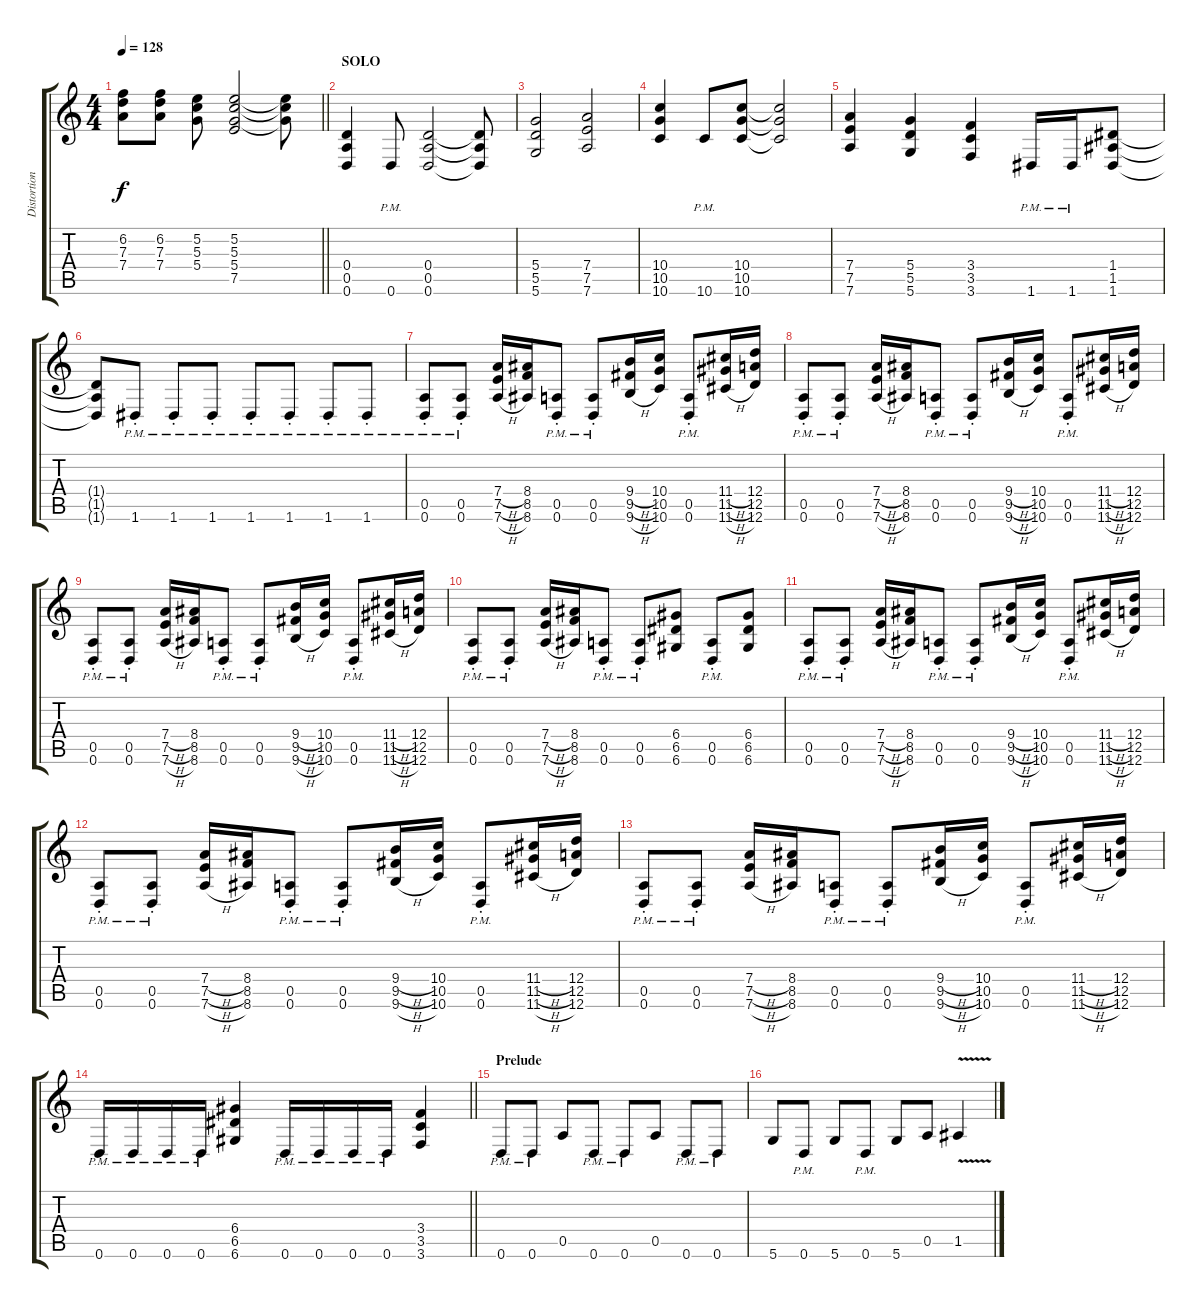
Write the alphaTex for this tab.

\track ("Distortion Guitar 2" "Distortion") {instrument distortionguitar}
\staff {score tabs}
\tuning (E4 B3 G3 D3 A2 D2) {hide}
\ts (4 4)
\tempo 128
\clef g2
\barLineRight lightlight
\ks c
(6.2 7.3 7.4).8{dy f} (6.2 7.3 7.4).8 (5.2 5.3 5.4).8 (5.2 5.3 5.4 7.5).2 (5.2{t} 5.3{t} 5.4{t}).8 |
\section ("" "SOLO")
(0.4 0.5 0.6).4 0.6{pm}.8 (0.4 0.5 0.6).2 (0.4{t} 0.5{t} 0.6{t}).8 |
(5.4 5.5 5.6).2 (7.4 7.5 7.6).2 |
(10.4 10.5 10.6).4 10.6{pm}.8 (10.4 10.5 10.6).8 (10.4{t} 10.5{t} 10.6{t}).2 |
(7.4 7.5 7.6).4 (5.4 5.5 5.6).4 (3.4 3.5 3.6).4 1.6{pm}.16 1.6{pm}.16 (1.4 1.5 1.6).8 |
(1.4{t} 1.5{t} 1.6{t}).8 1.6{pm st}.8 1.6{pm st}.8 1.6{pm st}.8 1.6{pm st}.8 1.6{pm st}.8 1.6{pm st}.8 1.6{pm st}.8 |
(0.5{pm st} 0.6{pm st}).8 (0.5{pm st} 0.6{pm st}).8 (7.4{h} 7.5{h} 7.6{h}).16 (8.4 8.5 8.6).16 (0.5{pm st} 0.6{pm st}).8 (0.5{pm st} 0.6{pm st}).8 (9.4{h} 9.5{h} 9.6{h}).16 (10.4 10.5 10.6).16 (0.5{pm st} 0.6{pm st}).8 (11.4{h} 11.5{h} 11.6{h}).16 (12.4 12.5 12.6).16 |
(0.5{pm st} 0.6{pm st}).8 (0.5{pm st} 0.6{pm st}).8 (7.4{h} 7.5{h} 7.6{h}).16 (8.4 8.5 8.6).16 (0.5{pm st} 0.6{pm st}).8 (0.5{pm st} 0.6{pm st}).8 (9.4{h} 9.5{h} 9.6{h}).16 (10.4 10.5 10.6).16 (0.5{pm st} 0.6{pm st}).8 (11.4{h} 11.5{h} 11.6{h}).16 (12.4 12.5 12.6).16 |
(0.5{pm st} 0.6{pm st}).8 (0.5{pm st} 0.6{pm st}).8 (7.4{h} 7.5{h} 7.6{h}).16 (8.4 8.5 8.6).16 (0.5{pm st} 0.6{pm st}).8 (0.5{pm st} 0.6{pm st}).8 (9.4{h} 9.5{h} 9.6{h}).16 (10.4 10.5 10.6).16 (0.5{pm st} 0.6{pm st}).8 (11.4{h} 11.5{h} 11.6{h}).16 (12.4 12.5 12.6).16 |
(0.5{st} 0.6{pm st}).8 (0.5{pm st} 0.6{pm st}).8 (7.4{h} 7.5{h} 7.6{h}).16 (8.4 8.5 8.6).16 (0.5{pm st} 0.6{pm st}).8 (0.5{pm st} 0.6{pm st}).8 (6.4 6.5 6.6).8 (0.5{pm st} 0.6{pm st}).8 (6.4 6.5 6.6).8 |
(0.5{pm st} 0.6{pm st}).8 (0.5{pm st} 0.6{pm st}).8 (7.4{h} 7.5{h} 7.6{h}).16 (8.4 8.5 8.6).16 (0.5{pm st} 0.6{pm st}).8 (0.5{pm st} 0.6{pm st}).8 (9.4{h} 9.5{h} 9.6{h}).16 (10.4 10.5 10.6).16 (0.5{pm st} 0.6{pm st}).8 (11.4{h} 11.5{h} 11.6{h}).16 (12.4 12.5 12.6).16 |
(0.5{pm st} 0.6{pm st}).8 (0.5{pm st} 0.6{pm st}).8 (7.4{h} 7.5{h} 7.6{h}).16 (8.4 8.5 8.6).16 (0.5{pm st} 0.6{pm st}).8 (0.5{pm st} 0.6{pm st}).8 (9.4{h} 9.5{h} 9.6{h}).16 (10.4 10.5 10.6).16 (0.5{pm st} 0.6{pm st}).8 (11.4{h} 11.5{h} 11.6{h}).16 (12.4 12.5 12.6).16 |
(0.5{pm st} 0.6{pm st}).8 (0.5{pm st} 0.6{pm st}).8 (7.4{h} 7.5{h} 7.6{h}).16 (8.4 8.5 8.6).16 (0.5{pm st} 0.6{pm st}).8 (0.5{pm st} 0.6{pm st}).8 (9.4{h} 9.5{h} 9.6{h}).16 (10.4 10.5 10.6).16 (0.5{pm st} 0.6{pm st}).8 (11.4{h} 11.5{h} 11.6{h}).16 (12.4 12.5 12.6).16 |
\barLineRight lightlight
0.6{pm}.16 0.6{pm}.16 0.6{pm}.16 0.6{pm}.16 (6.4 6.5 6.6).4 0.6{pm}.16 0.6{pm}.16 0.6{pm}.16 0.6{pm}.16 (3.4 3.5 3.6).4 |
\section ("" "Prelude")
0.6{pm}.8 0.6{pm}.8 0.5.8 0.6{pm}.8 0.6{pm}.8 0.5.8 0.6{pm}.8 0.6{pm}.8 |
5.6.8 0.6{pm}.8 5.6.8 0.6{pm}.8 5.6.8 0.5.8 1.5{v}.4
